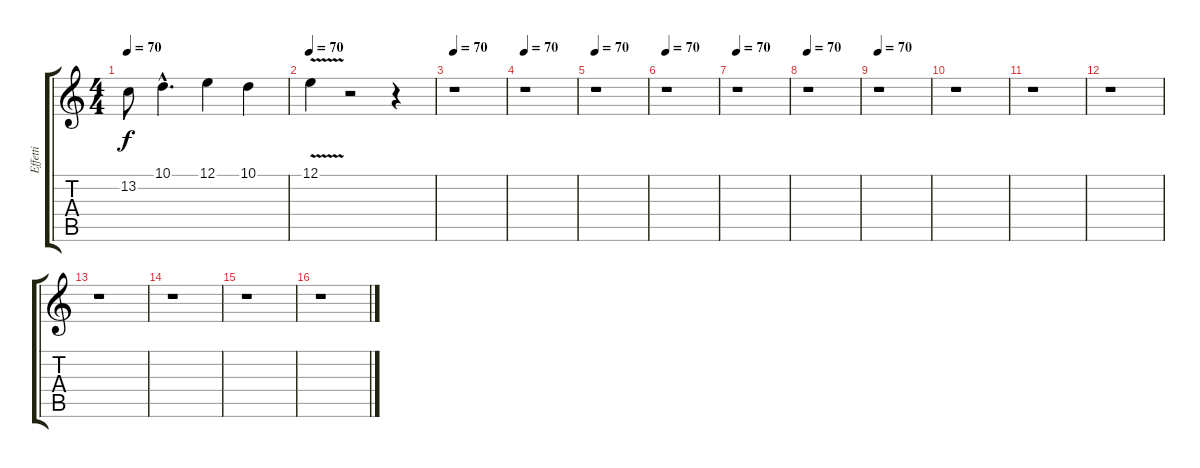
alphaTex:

\track ("Effetti" "Effetti") {instrument sopranosax}
\staff {score tabs}
\tuning (E4 B3 G3 D3 A2 E2) {hide}
\ts (4 4)
\tempo 70
\clef g2
\ks c
13.2.8{dy f} 10.1{hac}.4{d} 12.1.4 10.1.4 |
\tempo 70
12.1{v}.4{volume 4} r.2 r.4 |
\tempo 70
r.1 |
\tempo 70
r.1 |
\tempo 70
r.1 |
\tempo 70
r.1 |
\tempo 70
r.1 |
\tempo 70
r.1 |
\tempo 70
r.1 |
r.1 |
r.1 |
r.1 |
r.1 |
r.1 |
r.1 |
r.1
